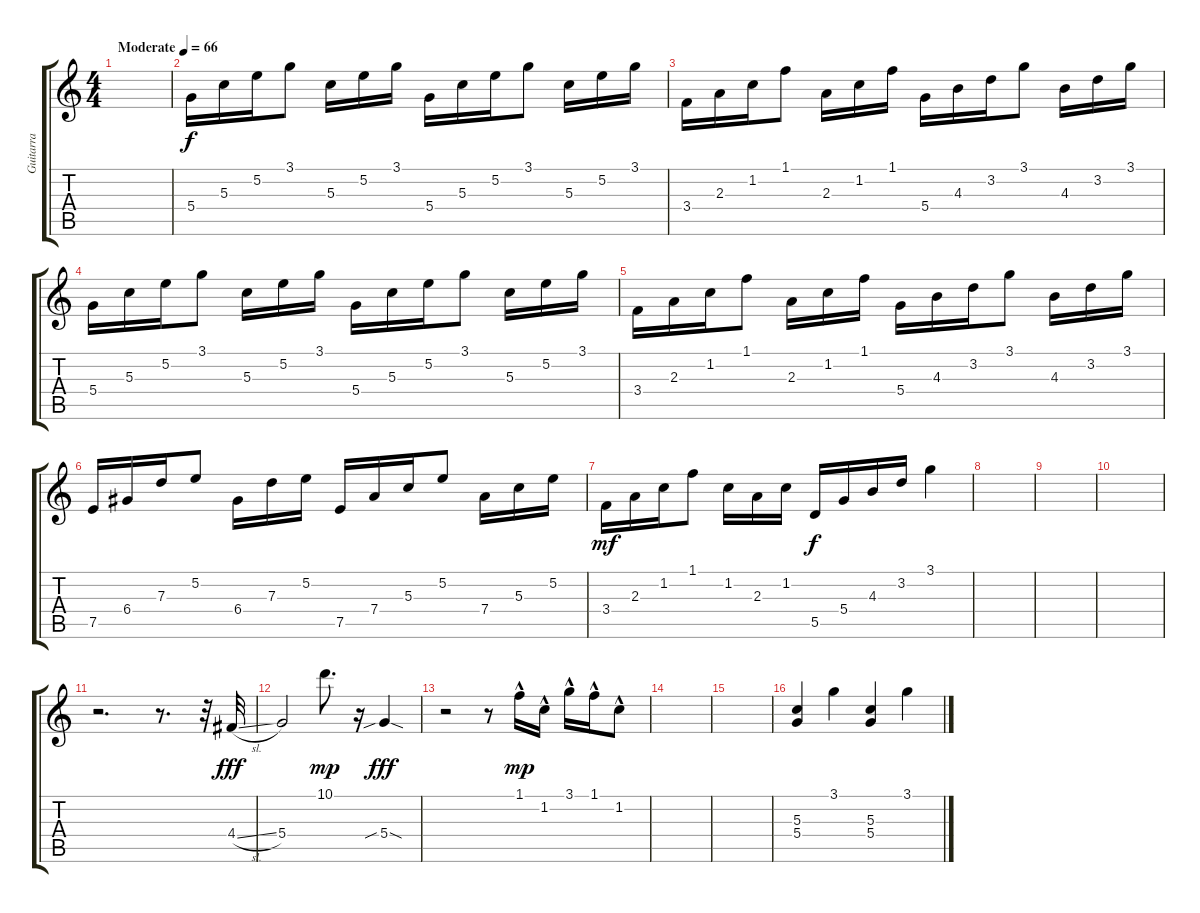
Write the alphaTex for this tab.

\track ("Guitarra" "Guitarra") {instrument acousticguitarsteel}
\staff {score tabs}
\tuning (E4 B3 G3 D3 A2 E2) {hide}
\ts (4 4)
\tempo (66 "Moderate")
\clef g2
\ks c
|
5.4.16 5.3.16 5.2.16 3.1.8 5.3.16 5.2.16 3.1.16 5.4.16 5.3.16 5.2.16 3.1.8 5.3.16 5.2.16 3.1.16 |
3.4.16 2.3.16 1.2.16 1.1.8 2.3.16 1.2.16 1.1.16 5.4.16 4.3.16 3.2.16 3.1.8 4.3.16 3.2.16 3.1.16 |
5.4.16 5.3.16 5.2.16 3.1.8 5.3.16 5.2.16 3.1.16 5.4.16 5.3.16 5.2.16 3.1.8 5.3.16 5.2.16 3.1.16 |
3.4.16 2.3.16 1.2.16 1.1.8 2.3.16 1.2.16 1.1.16 5.4.16 4.3.16 3.2.16 3.1.8 4.3.16 3.2.16 3.1.16 |
7.5.16 6.4.16 7.3.16 5.2.8 6.4.16 7.3.16 5.2.16 7.5.16 7.4.16 5.3.16 5.2.8 7.4.16 5.3.16 5.2.16 |
3.4.16{dy mf} 2.3.16 1.2.16 1.1.8 1.2.16 2.3.16 1.2.16 5.5.16{dy f} 5.4.16 4.3.16 3.2.16 3.1.4 |
|
|
|
r.2{d} r.8{d} r.32{volume 12} 4.4{sl}.32{dy fff} |
5.4.2 10.1.8{d dy mp} r.16 5.4{sib sod}.4{dy fff} |
r.2{instrument acousticguitarsteel} r.8 1.1{hac}.16{dy mp} 1.2{hac}.16 3.1{hac}.16 1.1{hac}.16 1.2{hac}.8 |
|
|
(5.3 5.4).4 3.1.4 (5.3 5.4).4 3.1.4
